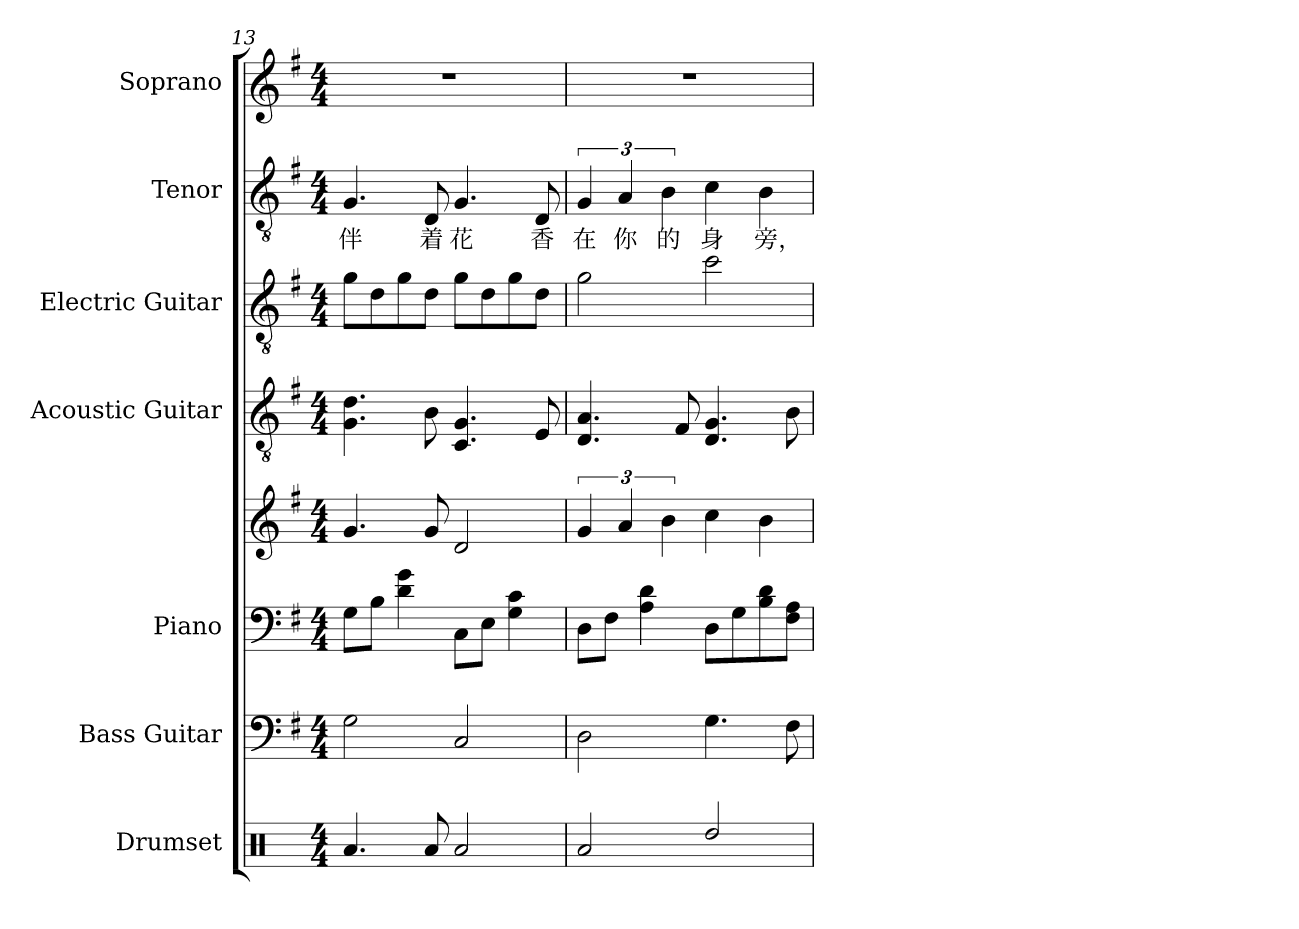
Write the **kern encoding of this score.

**kern	**kern	**kern	**kern	**kern	**kern	**kern	**text	**kern
*part7	*part6	*part5	*part5	*part4	*part3	*part2	*part2	*part1
*staff8	*staff7	*staff6	*staff5	*staff4	*staff3	*staff2	*staff2	*staff1
*I"Drumset	*I"Bass Guitar	*I"Piano	*	*I"Acoustic Guitar	*I"Electric Guitar	*I"Tenor	*	*I"Soprano
*I'Drs.	*I'B. Guit.	*I'Pno.	*	*I'Guit.	*I'El. Guit.	*I'T.	*	*I'S.
*clefX	*clefF4	*clefF4	*clefG2	*clefGv2	*clefGv2	*clefGv2	*	*clefG2
*	*ITrd7c12	*	*	*	*	*	*	*
*k[]	*k[f#]	*k[f#]	*k[f#]	*k[f#]	*k[f#]	*k[f#]	*	*k[f#]
*M4/4	*M4/4	*M4/4	*M4/4	*M4/4	*M4/4	*M4/4	*	*M4/4
=13	=13	=13	=13	=13	=13	=13	=13	=13
!	!	!	!	!	!	!	!LO:LY:b	!
4.Ra/	2GG\	8G\L	4.g/	4.G\ 4.d\	8g\L	4.G/	伴	1r
.	.	8B\J	.	.	8d\	.	.	.
.	.	4d\ 4g\	.	.	8g\	.	.	.
!	!	!	!	!	!	!	!LO:LY:b	!
8Ra/	.	.	8g/	8B\	8d\J	8D/	着	.
!	!	!	!	!	!	!	!LO:LY:b	!
2Ra/	2CC/	8C\L	2d/	4.C/ 4.G/	8g\L	4.G/	花	.
.	.	8E\J	.	.	8d\	.	.	.
.	.	4G\ 4c\	.	.	8g\	.	.	.
!	!	!	!	!	!	!	!LO:LY:b	!
.	.	.	.	8E/	8d\J	8D/	香	.
=14	=14	=14	=14	=14	=14	=14	=14	=14
!	!	!	!	!	!	!	!LO:LY:b	!
2Ra/	2DD\	8D\L	6g/	4.D/ 4.A/	2g\	6G/	在	1r
.	.	8F#\J	.	.	.	.	.	.
!	!	!	!	!	!	!	!LO:LY:b	!
.	.	.	6a/	.	.	6A/	你	.
.	.	4A\ 4d\	.	.	.	.	.	.
!	!	!	!	!	!	!	!LO:LY:b	!
.	.	.	6b\	.	.	6B\	的	.
.	.	.	.	8F#/	.	.	.	.
!	!	!	!	!	!	!	!LO:LY:b	!
2Rdd/	4.GG\	8D\L	4cc\	4.D/ 4.G/	2cc\	4c\	身	.
.	.	8G\	.	.	.	.	.	.
!	!	!	!	!	!	!	!LO:LY:b	!
.	.	8B\ 8d\	4b\	.	.	4B\	旁，	.
.	8FF#\	8F#\ 8A\J	.	8B\	.	.	.	.
=	=	=	=	=	=	=	=	=
*-	*-	*-	*-	*-	*-	*-	*-	*-
